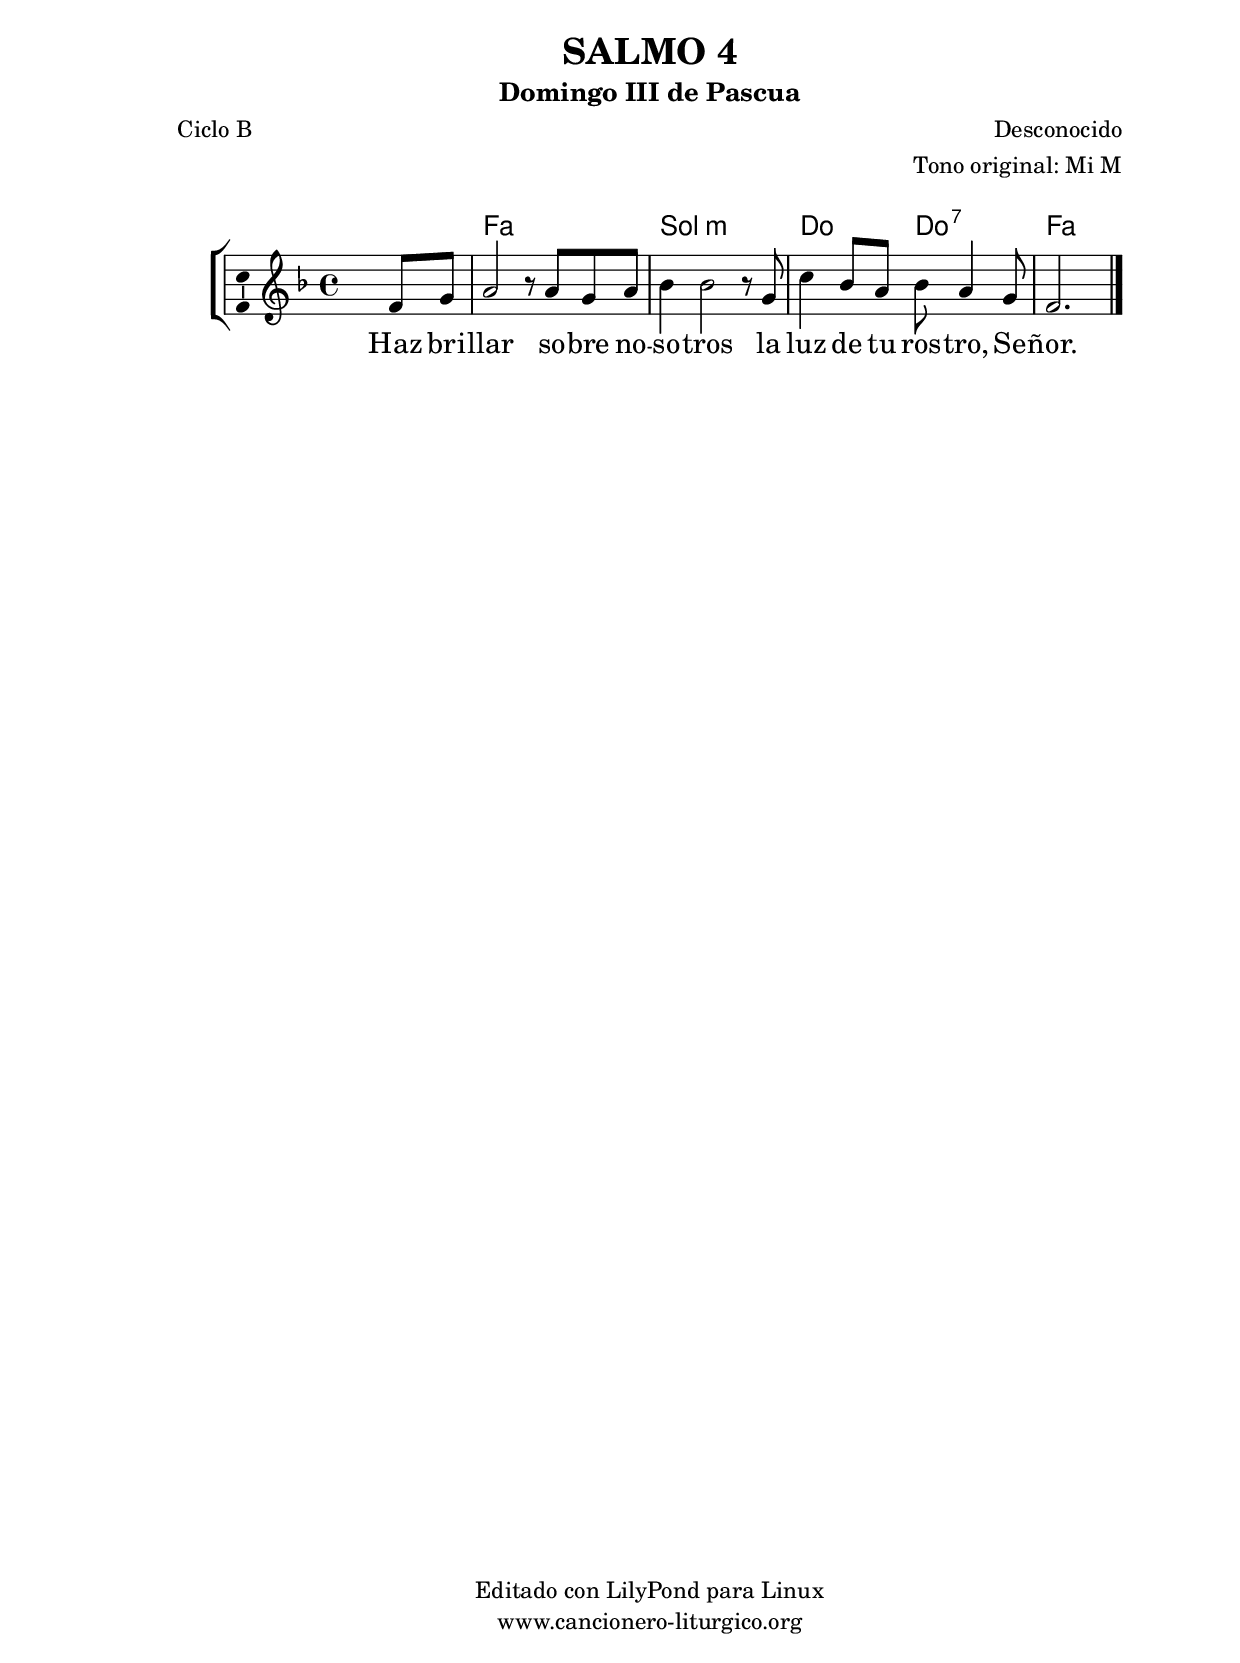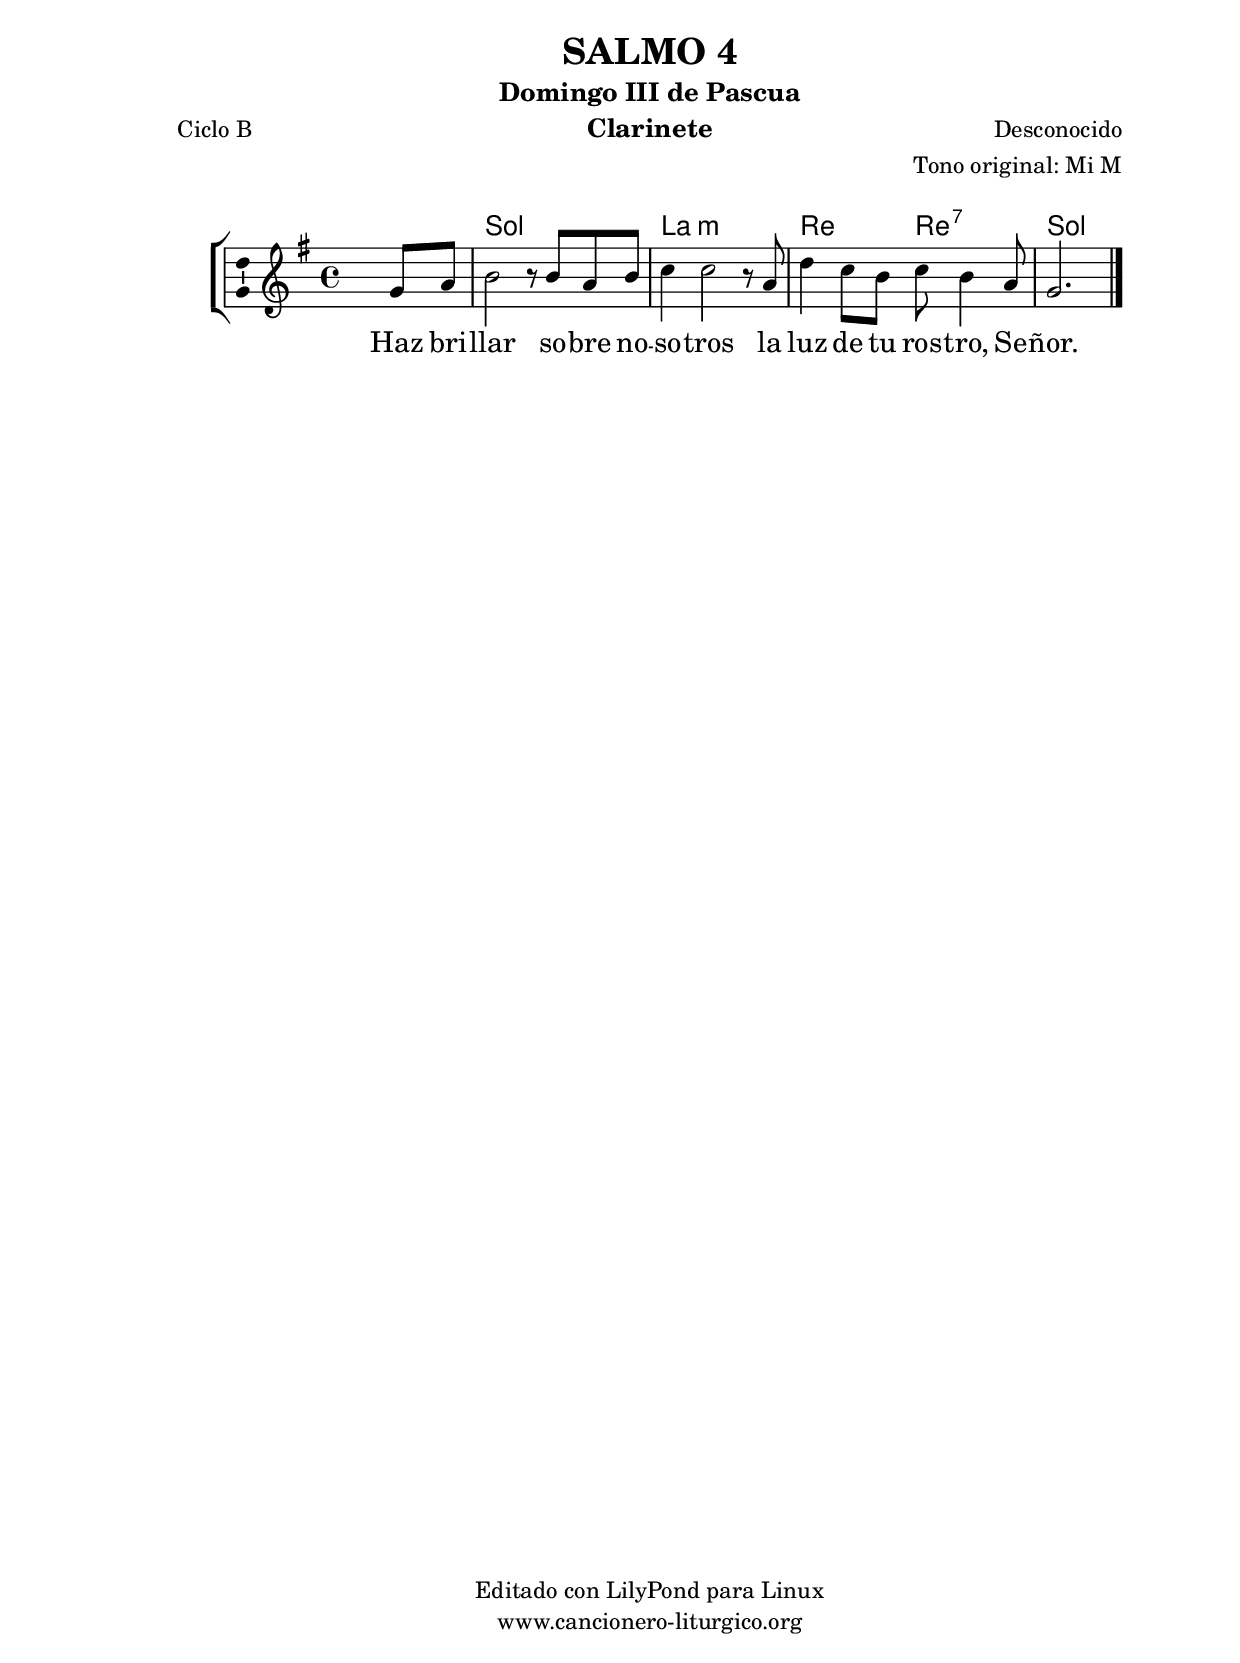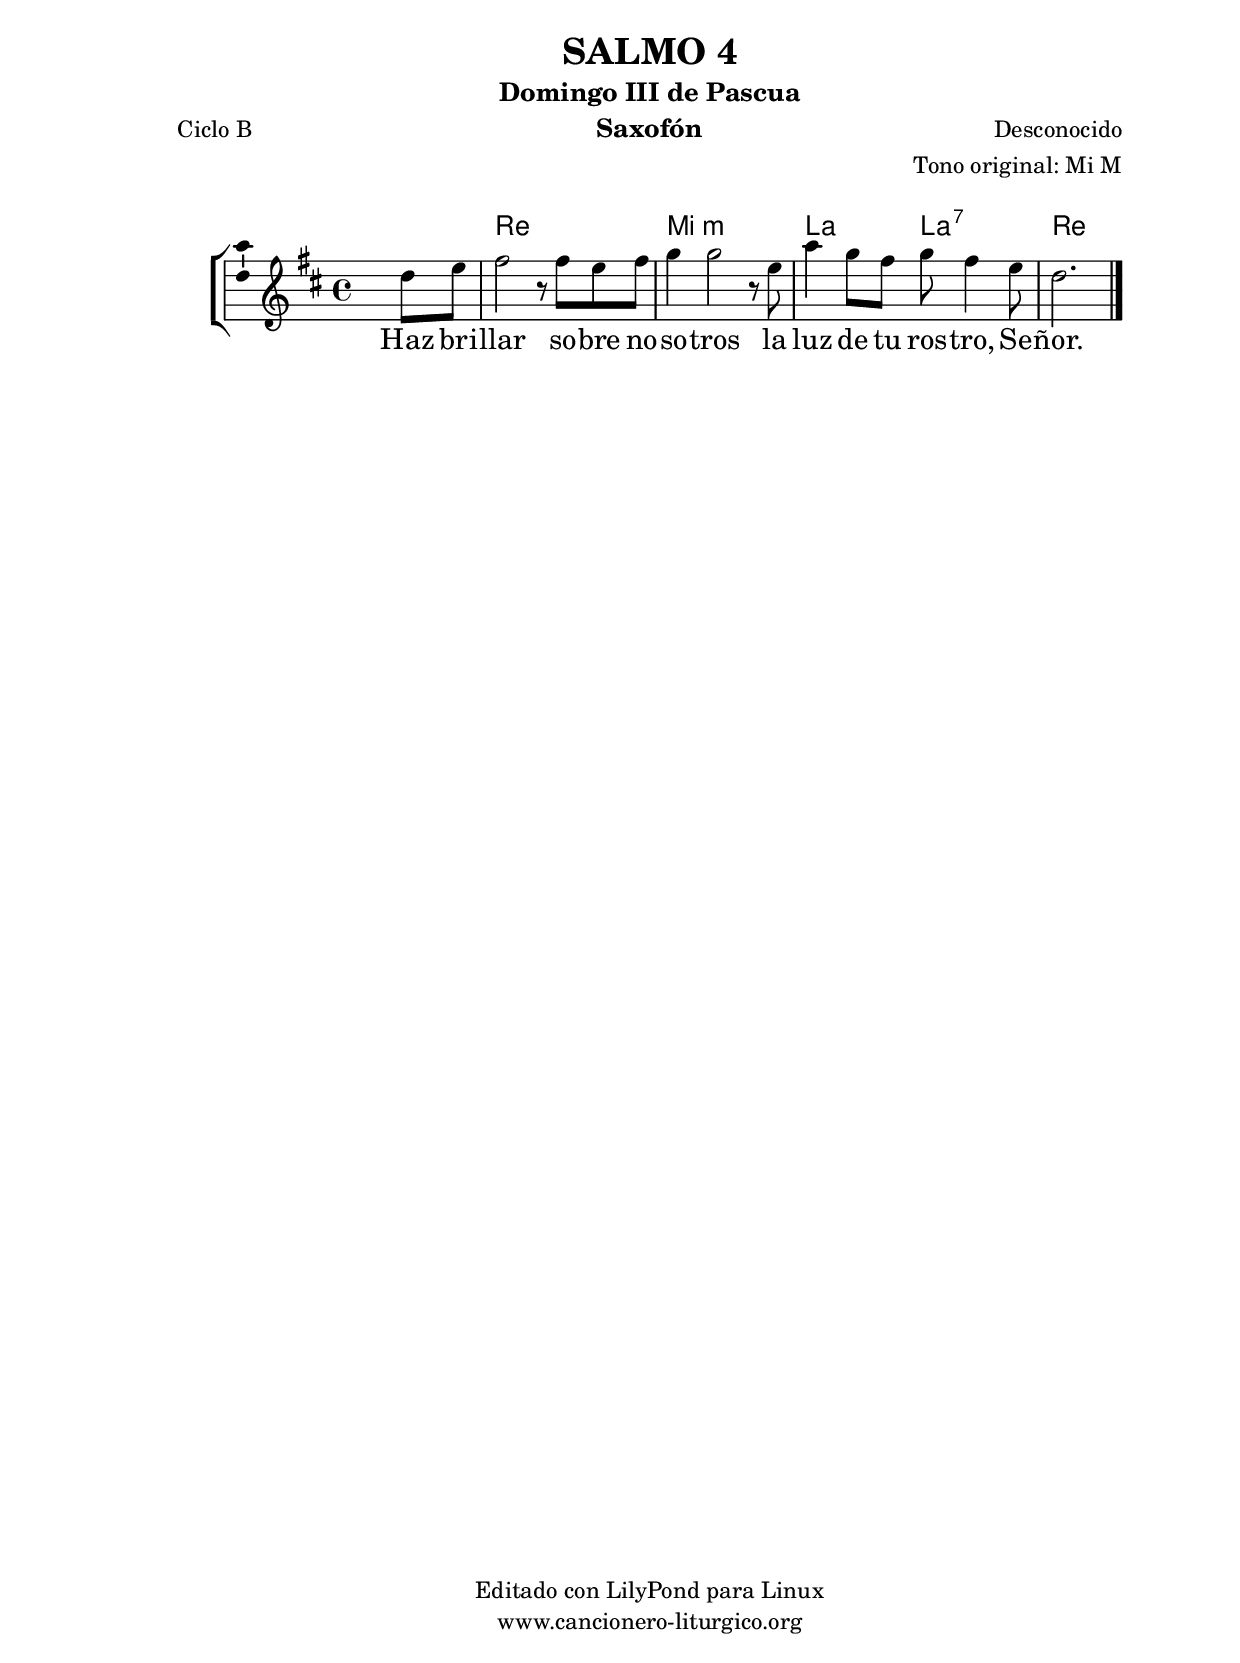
%
%para convertir .midi en .wav:
%timidity filename.midi -Ow -o finename.wav
%
%
%Para convertir de .wav a .mp3:
%lame -h -m j filename.wav
%
%
%para escuchar el midi:
%timidity nombrefichero.midi
%


%versión de lilypond para la que se ha escrito esta partitura:
\version "2.16.0"

	%Tamaño papel
	#(set-default-paper-size "a4")
	%Tamaño partitura
	#(set-global-staff-size 20)
	%No responde al pulsar sobre una nota
	#(ly:set-option 'point-and-click #f)

%parámetros del encabezamiento:
\header {
	title = "SALMO 4"
	subtitle = "Domingo III de Pascua"
	composer = "Desconocido"
	poet = "Ciclo B"
	meter = ""
	arranger = "Tono original: Mi M"
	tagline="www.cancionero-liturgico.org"
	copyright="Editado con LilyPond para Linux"
	tiempo = "Pascua"
	usos = "Salmo"
	letra = "Haz brillar sobre nosotros la luz de tu rostro, Señor."
	}

%parámetros asociados al papel:
\paper  {
	oddHeaderMarkup = \markup {\fill-line { \on-the-fly #not-first-page \fromproperty #'header:title \on-the-fly #not-first-page \fromproperty #'header:composer }}
	evenHeaderMarkup = \markup {\fill-line { \fromproperty #'header:composer \fromproperty #'header:title }}
	#(set-paper-size "a4")
	print-page-number = ##f
	first-page-number = 1
	print-first-page-number = ##f
%	head-separation = 3.0 \cm
	top-margin = 2.0 \cm
	bottom-margin = 0.5\cm
%%%	bottom-margin = -1.0\cm
	left-margin = 3.0 \cm
	line-width = 16.0 \cm 
	indent = 8\mm
	interscoreline = 2.\mm
	between-system-space = 15\mm
%	para que las partituras no llenen la hoja:
	ragged-bottom = ##t
%	idem para la última hoja:
	ragged-last-bottom = ##f
%	para que las partituras llenen el ancho del papel:
	ragged-last = ##f
	after-title-space = 2.5 \cm
%page-count=1
%system-count=2

	%Flexible Vertical Spacing
%	markup-markup-spacing =
%	#'((basic-distance . 15) (minimum-distance . 15) (padding . 3))
	markup-system-spacing =
	#'((basic-distance . 15) (minimum-distance . 15) (padding . 3))
	system-system-spacing =
	#'((basic-distance . 15) (minimum-distance . 15) (padding . 3))
	score-system-spacing =
	#'((basic-distance . 15) (minimum-distance . 15) (padding . 5))
%	top-system-spacing = % header
%	#'((basic-distance . 8) (minimum-distance . 0) (padding . 3))
%	top-markup-spacing =
%	#'((basic-distance . 20) (minimum-distance . 20) (padding . 3))
	last-bottom-spacing = % footer
	#'((basic-distance . 5) (minimum-distance . 5) (padding . 3))
%	score-markup-spacing =
%	#'((basic-distance . 16) (minimum-distance . 13) (padding . 3))

	}


%parámetros que afectan a toda la partitura:
global =  {
	%clave de sol (G):
	\clef G
	%armadura:
	\transpose e f
	\key e \major
	\tempo 4=100
	\set Score.tempoHideNote = ##t
	}


acordes = {
	\italianChords
	\chordmode {
	\transpose e f
{

s1
e1 fis:m b2 b:7 e1

	}
	}
}

melodia = 
	\transpose e f
{
	\relative c'{
	\time 4/4

s2 s4 e8 fis
gis2 r8 gis8 fis gis
a4 a2 r8 fis8
b4 a8 gis a gis4 fis8
e2. s4

	\bar "|."
	}
	}


texto = \lyricmode {
Haz bri -- llar so -- bre no -- so -- tros
la luz de tu ros -- tro, Se -- ñor.
	}


acordesStaff = \context ChordNames = acordesStaff <<
	\set chordChanges = ##t
	\acordes
	>>


vozStaff = \context Voice = vozStaff
\with {\consists "Ambitus_engraver"}
<<
%	\set Staff.instrumentName = ""
%	\set Staff.shortInstrumentName = ""
%	\set Staff.midiInstrument = #"clarinet"
%	\set Staff.midiInstrument = #"cello"
%	\set Staff.midiInstrument = #"flute"
	\set Staff.midiInstrument = #"electric guitar (jazz)"
%	\set Staff.midiInstrument = #"english horn"
%	\set Staff.midiInstrument = #"violin"
%	\set Staff.midiInstrument = #"glockenspiel"
	\set Staff.midiMinimumVolume = #0.7
	\set Staff.midiMaximumVolume = #0.9
	\global
	\melodia
	>>


textoStaff = \context Lyrics = textoStaff <<
	\lyricsto vozStaff \texto
	>>

\book {
	\score {
		\context ChoirStaff {
			\override StaffGroup.SystemStartBracket #'collapse-height = #1
			\override Score.SystemStartBar #'collapse-height = #1
			<<
			\acordesStaff
			\vozStaff
			\textoStaff
			>>
			}
		\layout {
	    		\context {
				\Lyrics
				\override LyricText #'font-size = #2
				}
	   		 \context {
				\Score
				%fontSize = #3
				\override StaffSymbol #'staff-space = #(magstep +3)
				%\override Beam #'thickness = #0.55
				%\override SpacingSpanner #'spacing-increment = #1.0
				%\override Slur #'height-limit = #1.5
				}
			}
		}
	\score {
		\unfoldRepeats
		\context ChoirStaff {
			<<
			\acordesStaff
			\vozStaff
			>>
			}
		\midi {
	  		\context {
	  			\Score
				tempoWholesPerMinute = #(ly:make-moment 70 4)
				}
			}
		}
	}

%Partitura para clarinete
#(define output-suffix "C")
\book {
	\header{
		instrument = "Clarinete"
		}
	\score {
		\context ChoirStaff {
			\override StaffGroup.SystemStartBracket #'collapse-height = #1
			\override Score.SystemStartBar #'collapse-height = #1
\transpose c d
			<<
			\acordesStaff
			\vozStaff
			\textoStaff
			>>
			}
		\layout {
	    		\context {
				\Lyrics
				\override LyricText #'font-size = #2
				}
	   		 \context {
				\Score
				%fontSize = #3
				\override StaffSymbol #'staff-space = #(magstep +3)
				%\override Beam #'thickness = #0.55
				%\override SpacingSpanner #'spacing-increment = #1.0
				%\override Slur #'height-limit = #1.5
				}
			}
		}
	}

%Partitura para saxofón
#(define output-suffix "S")
\book {
	\header{
		instrument = "Saxofón"
		}
	\score {
		\context ChoirStaff {
			\override StaffGroup.SystemStartBracket #'collapse-height = #1
			\override Score.SystemStartBar #'collapse-height = #1
\transpose c a
			<<
			\acordesStaff
			\vozStaff
			\textoStaff
			>>
			}
		\layout {
	    		\context {
				\Lyrics
				\override LyricText #'font-size = #2
				}
	   		 \context {
				\Score
				%fontSize = #3
				\override StaffSymbol #'staff-space = #(magstep +3)
				%\override Beam #'thickness = #0.55
				%\override SpacingSpanner #'spacing-increment = #1.0
				%\override Slur #'height-limit = #1.5
				}
			}
		}
	}

